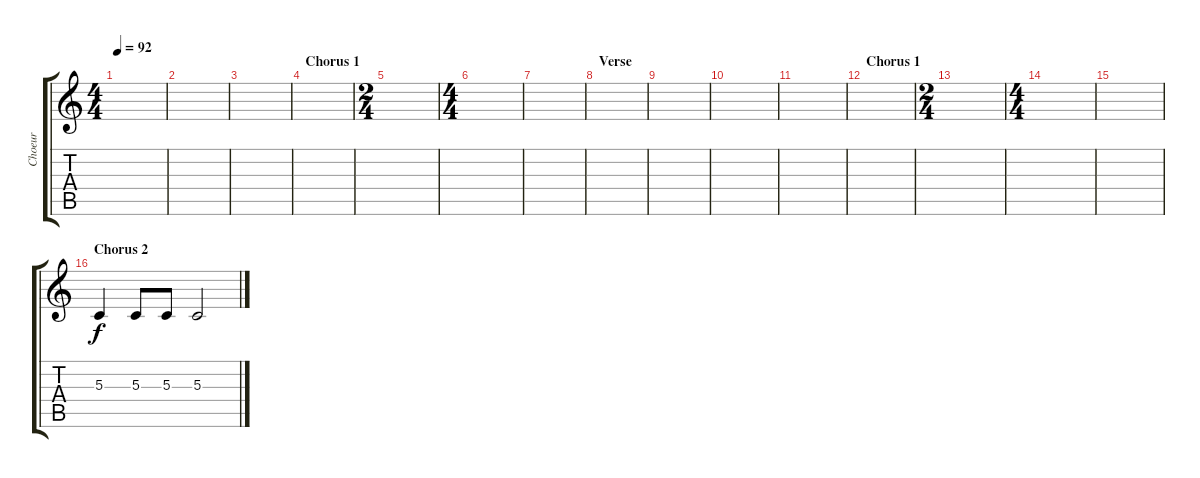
\track ("Choeur" "Choeur") {instrument voiceoohs}
\staff {score tabs}
\tuning (E4 B3 G3 D3 A2 E2) {hide}
\ts (4 4)
\tempo 92
\clef g2
\ks c
|
|
|
\section ("" "Chorus 1")
|
\ts (2 4)
|
\ts (4 4)
|
|
\section ("" "Verse")
|
|
|
|
\section ("" "Chorus 1")
|
\ts (2 4)
|
\ts (4 4)
|
|
\section ("" "Chorus 2")
5.3.4 5.3.8 5.3.8 5.3.2
